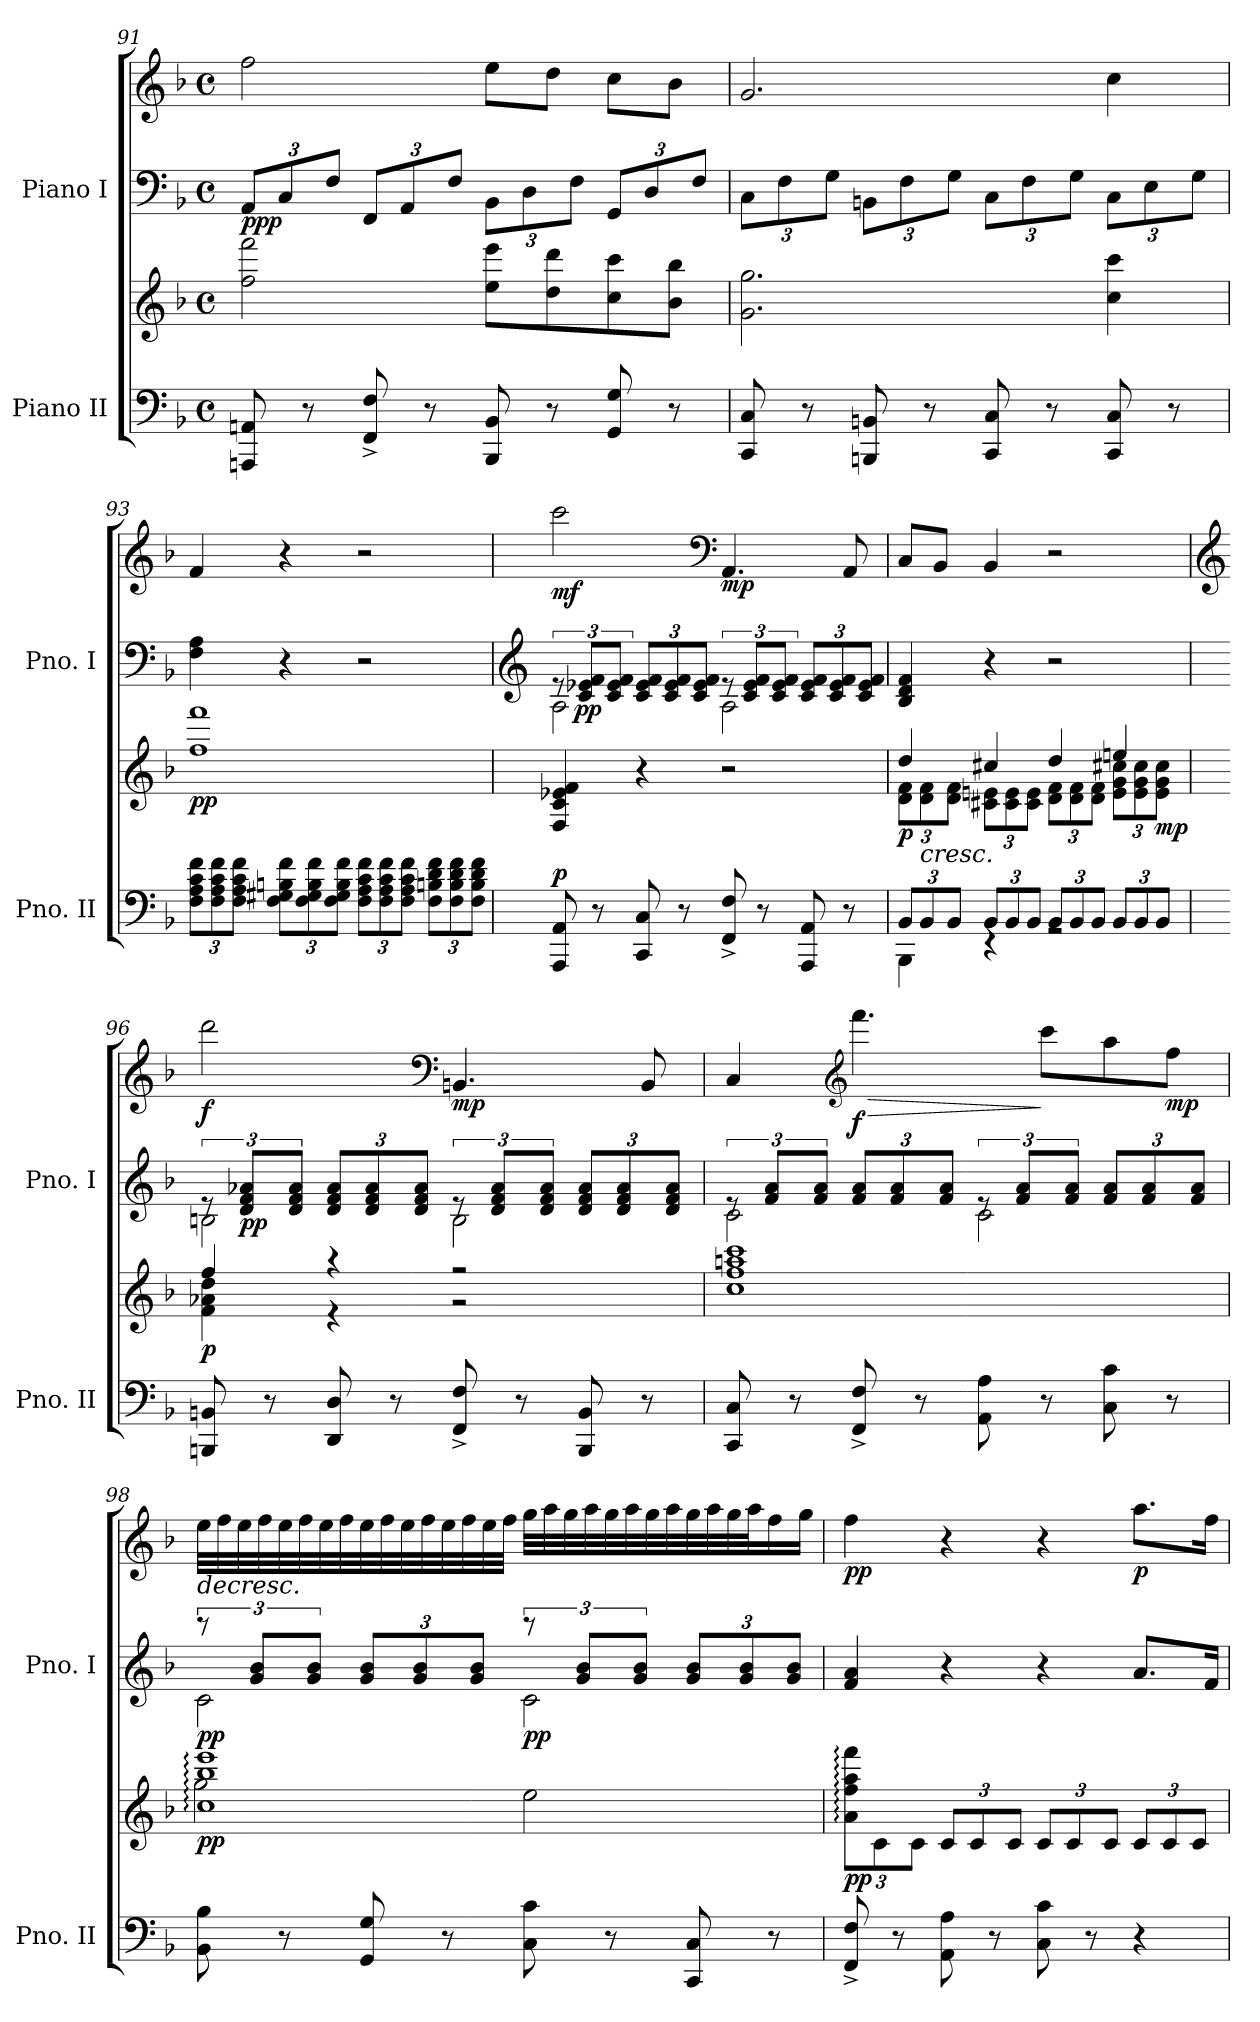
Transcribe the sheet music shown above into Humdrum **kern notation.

**kern	**kern	**dynam	**kern	**kern	**dynam
*part2	*part2	*part2	*part1	*part1	*part1
*staff4	*staff3	*staff3/4	*staff2	*staff1	*staff1/2
*I"Piano II	*	*	*I"Piano I	*	*
*I'Pno. II	*	*	*I'Pno. I	*	*
*clefF4	*clefG2	*	*clefF4	*clefG2	*
*k[b-]	*k[b-]	*	*k[b-]	*k[b-]	*
*M4/4	*M4/4	*	*M4/4	*M4/4	*
*met(c)	*met(c)	*	*met(c)	*met(c)	*
*	*	*	*Xbrackettup	*	*
=91	=91	=91	=91	=91	=91
!	!	!	!	!	!LO:DY:b=2
!	!	!	!	!	!LO:DY:n=1:b
8AAAn!/ 8AAn!/	2ff!\ 2fff!\	.	12AA/L	2ff\	pp p
.	.	.	12C/	.	.
8r	.	.	.	.	.
.	.	.	12F/J	.	.
8FF!/^ 8F!/^	.	.	12FF/L	.	.
.	.	.	12AA/	.	.
8r	.	.	.	.	.
.	.	.	12F/J	.	.
8BBB-!/ 8BB-!/	8ee!\ 8eee!\L	.	12BB-\L	8ee\L	.
.	.	.	12D\	.	.
8r	8dd!\ 8ddd!\	.	.	8dd\J	.
.	.	.	12F\J	.	.
8GG!/ 8G!/	8cc!\ 8ccc!\	.	12GG/L	8cc\L	.
.	.	.	12D/	.	.
8r	8b-!\ 8bb-!\J	.	.	8b-\J	.
.	.	.	12F/J	.	.
=92	=92	=92	=92	=92	=92
8CC!/ 8C!/	2.g!\ 2.gg!\	.	12C\L	2.g/	.
.	.	.	12F\	.	.
8r	.	.	.	.	.
.	.	.	12G\J	.	.
8BBBn!/ 8BBn!/	.	.	12BBn\L	.	.
.	.	.	12F\	.	.
8r	.	.	.	.	.
.	.	.	12G\J	.	.
8CC!/ 8C!/	.	.	12C\L	.	.
.	.	.	12F\	.	.
8r	.	.	.	.	.
.	.	.	12G\J	.	.
8CC!/ 8C!/	4cc!\ 4ccc!\	.	12C\L	4cc\	.
.	.	.	12E\	.	.
8r	.	.	.	.	.
.	.	.	12G\J	.	.
!!LO:LB:g=z
=93	=93	=93	=93	=93	=93
*Xbrackettup	*	*	*	*	*
!	!	!LO:DY:b	!	!	!
12F!\ 12A!\ 12c!\ 12f!\L	1ff! 1fff!	pp	4F\ 4A\	4f/	.
12F!\ 12A!\ 12c!\ 12f!\	.	.	.	.	.
12F!\ 12A!\ 12c!\ 12f!\J	.	.	.	.	.
12F!\ 12G#X!\ 12Bn!\ 12f!\L	.	.	4r	4r	.
12F!\ 12G#!\ 12B!\ 12f!\	.	.	.	.	.
12F!\ 12G#!\ 12B!\ 12f!\J	.	.	.	.	.
12F!\ 12A!\ 12c!\ 12f!\L	.	.	2r	2r	.
12F!\ 12A!\ 12c!\ 12f!\	.	.	.	.	.
12F!\ 12A!\ 12c!\ 12f!\J	.	.	.	.	.
12F!\ 12Bn!\ 12d!\ 12f!\L	.	.	.	.	.
12F!\ 12B!\ 12d!\ 12f!\	.	.	.	.	.
12F!\ 12B!\ 12d!\ 12f!\J	.	.	.	.	.
=94	=94	=94	=94	=94	=94
*	*	*	*clefG2	*	*
*	*	*	*brackettup	*	*
*	*	*	*^	*	*
!	!	!LO:DY:a=2	!	!	!	!LO:DY:b
8AAA!/ 8AA!/	4F!/ 4c!/ 4e-X!/ 4f!/	p	12re	2A\	2ccc\	mf
!	!	!	!	!	!	!LO:DY:b=2
.	.	.	12c/ 12e-X/ 12f/L	.	.	pp
8r	.	.	.	.	.	.
.	.	.	12c/ 12e-/ 12f/J	.	.	.
*	*	*	*Xbrackettup	*	*	*
8CC!/ 8C!/	4r	.	12c/ 12e-/ 12f/L	.	.	.
.	.	.	12c/ 12e-/ 12f/	.	.	.
8r	.	.	.	.	.	.
.	.	.	12c/ 12e-/ 12f/J	.	.	.
*	*	*	*	*	*clefF4	*
*	*	*	*brackettup	*	*	*
!	!	!	!	!	!	!LO:DY:b
8FF!/^ 8F!/^	2r	.	12re	2A\	4.AA/	mp
.	.	.	12c/ 12e-/ 12f/L	.	.	.
8r	.	.	.	.	.	.
.	.	.	12c/ 12e-/ 12f/J	.	.	.
*	*	*	*Xbrackettup	*	*	*
8AAA!/ 8AA!/	.	.	12c/ 12e-/ 12f/L	.	.	.
.	.	.	12c/ 12e-/ 12f/	.	.	.
8r	.	.	.	.	8AA/	.
.	.	.	12c/ 12e-/ 12f/J	.	.	.
*	*	*	*v	*v	*	*
=95	=95	=95	=95	=95	=95
*^	*^	*	*	*	*
*	*	*	*Xbrackettup	*	*	*	*
!	!	!	!	!LO:DY:b	!	!	!
12BB-!/L	4BBB-!\	4dd!/	12d!\ 12f!\L	p	4B-/ 4d/ 4f/	8C/L	.
!	!	!	!LO:TX:b:i:t=cresc.	!	!	!	!
12BB-!/	.	.	12d!\ 12f!\	.	.	.	.
.	.	.	.	.	.	8BB-/J	.
12BB-!/J	.	.	12d!\ 12f!\J	.	.	.	.
12BB-!/L	4rEE	4cc#X!/	12c#X!\ 12en!\L	.	4r	4BB-/	.
12BB-!/	.	.	12c#!\ 12e!\	.	.	.	.
12BB-!/J	.	.	12c#!\ 12e!\J	.	.	.	.
12BB-!/L	2rGG	4dd!/	12d!\ 12f!\L	.	2r	2r	.
12BB-!/	.	.	12d!\ 12f!\	.	.	.	.
12BB-!/J	.	.	12d!\ 12f!\J	.	.	.	.
12BB-!/L	.	4een!/	12e!\ 12g!\ 12cc#X!\L	.	.	.	.
12BB-!/	.	.	12e!\ 12g!\ 12cc#!\	.	.	.	.
!	!	!	!	!LO:DY:b	!	!	!
12BB-!/J	.	.	12e!\ 12g!\ 12cc#!\J	mp	.	.	.
*v	*v	*	*	*	*	*	*
!!LO:PB:g=z
=96	=96	=96	=96	=96	=96	=96
*	*	*	*	*	*clefG2	*
*	*	*	*	*brackettup	*	*
*	*	*	*	*^	*	*
!	!	!	!LO:DY:b	!	!	!	!LO:DY:b
8BBBn!/ 8BBn!/	4ff!/	4f!\ 4a-X!\ 4dd!\	p	12re	2Bn\	2ddd\	f
!	!	!	!	!	!	!	!LO:DY:b=2
.	.	.	.	12d/ 12f/ 12a-X/L	.	.	pp
8r	.	.	.	.	.	.	.
.	.	.	.	12d/ 12f/ 12a-/J	.	.	.
*	*	*	*	*Xbrackettup	*	*	*
8DD!/ 8D!/	4r	4r	.	12d/ 12f/ 12a-/L	.	.	.
.	.	.	.	12d/ 12f/ 12a-/	.	.	.
8r	.	.	.	.	.	.	.
.	.	.	.	12d/ 12f/ 12a-/J	.	.	.
*	*	*	*	*	*	*clefF4	*
*	*	*	*	*brackettup	*	*	*
!	!	!	!	!	!	!	!LO:DY:b
8FF!/^ 8F!/^	2r	2r	.	12re	2B\	4.BBn/	mp
.	.	.	.	12d/ 12f/ 12a-/L	.	.	.
8r	.	.	.	.	.	.	.
.	.	.	.	12d/ 12f/ 12a-/J	.	.	.
*	*	*	*	*Xbrackettup	*	*	*
8BBB!/ 8BB!/	.	.	.	12d/ 12f/ 12a-/L	.	.	.
.	.	.	.	12d/ 12f/ 12a-/	.	.	.
8r	.	.	.	.	.	8BB/	.
.	.	.	.	12d/ 12f/ 12a-/J	.	.	.
*	*v	*v	*	*	*	*	*
=97	=97	=97	=97	=97	=97	=97
*	*	*	*brackettup	*	*	*
8CC!/ 8C!/	1cc! 1ff! 1aan! 1ccc!	.	12re	2c\	4C/	.
.	.	.	12f/ 12a/L	.	.	.
8r	.	.	.	.	.	.
.	.	.	12f/ 12a/J	.	.	.
*	*	*	*	*	*clefG2	*
*	*	*	*Xbrackettup	*	*	*
!	!	!	!	!	!	!LO:HP:b
!	!	!	!	!	!	!LO:DY:n=1:b
8FF!/^ 8F!/^	.	.	12f/ 12a/L	.	4.fff\	> f
.	.	.	12f/ 12a/	.	.	.
8r	.	.	.	.	.	.
.	.	.	12f/ 12a/J	.	.	.
*	*	*	*brackettup	*	*	*
8AA!\ 8A!\	.	.	12re	2c\	.	.
.	.	.	12f/ 12a/L	.	.	.
8r	.	.	.	.	8ccc\L	]
.	.	.	12f/ 12a/J	.	.	.
*	*	*	*Xbrackettup	*	*	*
8C!\ 8c!\	.	.	12f/ 12a/L	.	8aa\	.
.	.	.	12f/ 12a/	.	.	.
!	!	!	!	!	!	!LO:DY:n=2:b
8r	.	.	.	.	8ff\J	mp
.	.	.	12f/ 12a/J	.	.	.
!!LO:LB:g=z
=98	=98	=98	=98	=98	=98	=98
*	*^	*	*	*	*	*
*	*	*	*	*brackettup	*	*	*
!	!	!	!LO:DY:b	!	!	!	!LO:HP:b
!	!	!	!	!	!	!	!LO:DY:n=1:b=2
8BB-!\ 8B-!\	1cc!: 1bb-!: 1eee!:	2gg!\	pp	12rccc	2c\	32ee!\LLL	> pp
.	.	.	.	.	.	32ff!\	.
.	.	.	.	.	.	32ee!\	.
.	.	.	.	12g/ 12b-/L	.	.	.
.	.	.	.	.	.	32ff!\	.
8r	.	.	.	.	.	32ee!\	.
.	.	.	.	.	.	32ff!\	.
.	.	.	.	12g/ 12b-/J	.	.	.
.	.	.	.	.	.	32ee!\	.
.	.	.	.	.	.	32ff!\	.
*	*	*	*	*Xbrackettup	*	*	*
8GG!/ 8G!/	.	.	.	12g/ 12b-/L	.	32ee!\	.
.	.	.	.	.	.	32ff!\	.
.	.	.	.	.	.	32ee!\	.
.	.	.	.	12g/ 12b-/	.	.	.
.	.	.	.	.	.	32ff!\	.
8r	.	.	.	.	.	32ee!\	.
.	.	.	.	.	.	32ff!\	.
.	.	.	.	12g/ 12b-/J	.	.	.
.	.	.	.	.	.	32ee!\	.
.	.	.	.	.	.	32ff!\JJJ	.
*	*	*	*	*brackettup	*	*	*
!	!	!	!	!	!	!	!LO:DY:n=2:b=2
8C!\ 8c!\	.	2ee!\	.	12rccc	2c\	32gg!\LLL	pp
.	.	.	.	.	.	32aa!\	.
.	.	.	.	.	.	32gg!\	.
.	.	.	.	12g/ 12b-/L	.	.	.
.	.	.	.	.	.	32aa!\	.
8r	.	.	.	.	.	32gg!\	.
.	.	.	.	.	.	32aa!\	.
.	.	.	.	12g/ 12b-/J	.	.	.
.	.	.	.	.	.	32gg!\	.
.	.	.	.	.	.	32aa!\	.
*	*	*	*	*Xbrackettup	*	*	*
8CC!/ 8C!/	.	.	.	12g/ 12b-/L	.	32gg!\	.
.	.	.	.	.	.	32aa!\	.
.	.	.	.	.	.	32gg!\	.
.	.	.	.	12g/ 12b-/	.	.	.
.	.	.	.	.	.	32aa!\J	.
8r	.	.	.	.	.	16ff!\	.
.	.	.	.	12g/ 12b-/J	.	.	.
.	.	.	.	.	.	16gg!\JJ	.
*	*v	*v	*	*	*	*	*
*	*	*	*v	*v	*	*
.	.	.	.	.	]
!!LO:LB:g=z
=99	=99	=99	=99	=99	=99
!	!	!LO:DY:a=2	!	!	!LO:DY:b
8FF!/^ 8F!/^	12a!\: 12ff!\: 12aa!\: 12fff!\:L	pp	4f/ 4a/	4ff\	pp
.	12c!\	.	.	.	.
8r	.	.	.	.	.
.	12c!\J	.	.	.	.
8AA!\ 8A!\	12c!/L	.	4r	4r	.
.	12c!/	.	.	.	.
8r	.	.	.	.	.
.	12c!/J	.	.	.	.
8C!\ 8c!\	12c!/L	.	4r	4r	.
.	12c!/	.	.	.	.
8r	.	.	.	.	.
.	12c!/J	.	.	.	.
!	!	!	!	!	!LO:DY:b
4r	12c!/L	.	8.a/L	8.aa\L	p
.	12c!/	.	.	.	.
.	12c!/J	.	.	.	.
.	.	.	16f/Jk	16ff\Jk	.
=	=	=	=	=	=
*-	*-	*-	*-	*-	*-
